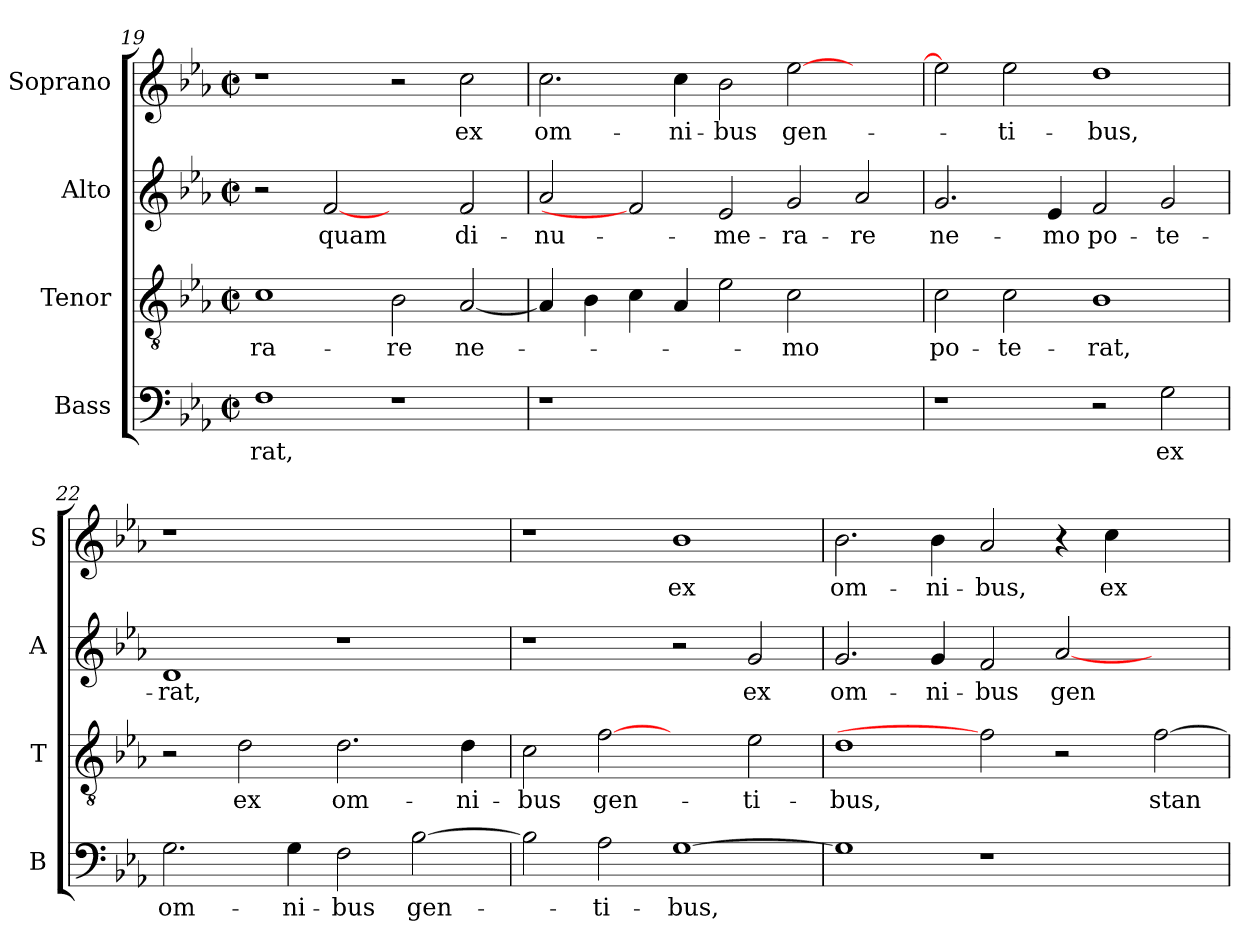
**kern	**text	**kern	**text	**kern	**text	**kern	**text
*part4	*part4	*part3	*part3	*part2	*part2	*part1	*part1
*staff4	*staff4	*staff3	*staff3	*staff2	*staff2	*staff1	*staff1
*I"Bass	*	*I"Tenor	*	*I"Alto	*	*I"Soprano	*
*I'B	*	*I'T	*	*I'A	*	*I'S	*
*clefF4	*	*clefGv2	*	*clefG2	*	*clefG2	*
*ITrd7c12	*	*ITrd7c12	*	*	*	*	*
*k[b-e-a-]	*	*k[b-e-a-]	*	*k[b-e-a-]	*	*k[b-e-a-]	*
*E-:	*	*E-:	*	*E-:	*	*E-:	*
*M2/2	*	*M2/2	*	*M2/2	*	*M2/2	*
*met(c|)	*	*met(c|)	*	*met(c|)	*	*met(c|)	*
=19	=19	=19	=19	=19	=19	=19	=19
!	!LO:LY:b:color=#000000	!	!	!	!	!	!
!	!	!	!LO:LY:b:color=#000000	!	!	!	!
1FFi	-rat,	1Ci	-ra-	2r	.	1r	.
!	!	!	!	!	!LO:LY:b:color=#000000	!	!
.	.	.	.	[2fi	quam	.	.
!	!	!	!LO:LY:b:color=#000000	!	!	!	!
1r	.	2BB-i\	-re	2ryy	.	2r	.
!	!	!	!LO:LY:b:color=#000000	!	!	!	!
!	!	!	!	!	!LO:LY:b:color=#000000	!	!
!	!	!	!	!	!	!	!LO:LY:b:color=#000000
.	.	[<2AA-i/	ne-	2fi/	di-	2cci\	ex
=20	=20	=20	=20	=20	=20	=20	=20
!LO:N:vis=1	!	!	!	!	!	!	!
!	!	!	!	!	!LO:LY:b:color=#000000	!	!
!	!	!	!	!	!	!	!LO:LY:b:color=#000000
1r	.	4AA-i/]	.	2a-i/	-nu-	2.cci\	om-
.	.	4BB-i\	.	.	.	.	.
.	.	4Ci\	.	2fi]	.	.	.
!	!	!	!	!	!	!	!LO:LY:b:color=#000000
.	.	4AA-i/	.	.	.	4cci\	-ni-
!	!	!	!	!	!LO:LY:b:color=#000000	!	!
!	!	!	!	!	!	!	!LO:LY:b:color=#000000
1.ryy	.	2E-i\	.	2e-i/	-me-	2b-i\	-bus
!	!	!	!LO:LY:b:color=#000000	!	!	!	!
!	!	!	!	!	!LO:LY:b:color=#000000	!	!
!	!	!	!	!	!	!	!LO:LY:b:color=#000000
.	.	2Ci\	-mo	2gi/	-ra-	[>2ee-i\	gen-
!	!	!	!	!	!LO:LY:b:color=#000000	!	!
.	.	2ryy	.	2a-i/	-re	2ryy	.
=21	=21	=21	=21	=21	=21	=21	=21
!	!	!	!LO:LY:b:color=#000000	!	!	!	!
!	!	!	!	!	!LO:LY:b:color=#000000	!	!
1r	.	2Ci\	po-	2.gi/	ne-	2ee-i\]	.
!	!	!	!LO:LY:b:color=#000000	!	!	!	!
!	!	!	!	!	!	!	!LO:LY:b:color=#000000
.	.	2Ci\	-te-	.	.	2ee-i\	-ti-
!	!	!	!	!	!LO:LY:b:color=#000000	!	!
.	.	.	.	4e-i/	-mo	.	.
!	!	!	!LO:LY:b:color=#000000	!	!	!	!
!	!	!	!	!	!LO:LY:b:color=#000000	!	!
!	!	!	!	!	!	!	!LO:LY:b:color=#000000
2r	.	1BB-i	-rat,	2fi/	po-	1ddi	-bus,
!	!LO:LY:b:color=#000000	!	!	!	!	!	!
!	!	!	!	!	!LO:LY:b:color=#000000	!	!
2GGi\	ex	.	.	2gi/	-te-	.	.
!!LO:LB:g=z
=22	=22	=22	=22	=22	=22	=22	=22
!	!LO:LY:b:color=#000000	!	!	!	!	!	!
!	!	!	!	!	!LO:LY:b:color=#000000	!LO:N:vis=1	!
2.GGi\	om-	2r	.	1di	-rat,	1r	.
!	!	!	!LO:LY:b:color=#000000	!	!	!	!
.	.	2Di\	ex	.	.	.	.
!	!LO:LY:b:color=#000000	!	!	!	!	!	!
4GGi\	-ni-	.	.	.	.	.	.
!	!LO:LY:b:color=#000000	!	!	!	!	!	!
!	!	!	!LO:LY:b:color=#000000	!	!	!	!
2FFi\	-bus	2.Di\	om-	1r	.	1ryy	.
!	!LO:LY:b:color=#000000	!	!	!	!	!	!
[>2BB-i\	gen-	.	.	.	.	.	.
!	!	!	!LO:LY:b:color=#000000	!	!	!	!
.	.	4Di\	-ni-	.	.	.	.
=23	=23	=23	=23	=23	=23	=23	=23
!	!	!	!LO:LY:b:color=#000000	!	!	!	!
2BB-i\]	.	2Ci\	-bus	1r	.	1r	.
!	!LO:LY:b:color=#000000	!	!	!	!	!	!
!	!	!	!LO:LY:b:color=#000000	!	!	!	!
2AA-i\	-ti-	[2Fi	gen-	.	.	.	.
!	!LO:LY:b:color=#000000	!	!	!	!	!	!
!	!	!	!	!	!	!	!LO:LY:b:color=#000000
[>1GGi	-bus,	2ryy	.	2r	.	1b-i	ex
!	!	!	!LO:LY:b:color=#000000	!	!	!	!
!	!	!	!	!	!LO:LY:b:color=#000000	!	!
.	.	2E-i\	-ti-	2gi/	ex	.	.
=24	=24	=24	=24	=24	=24	=24	=24
!	!	!	!LO:LY:b:color=#000000	!	!	!	!
!	!	!	!	!	!LO:LY:b:color=#000000	!	!
!	!	!	!	!	!	!	!LO:LY:b:color=#000000
1GGi]	.	1Di	-bus,	2.gi/	om-	2.b-i\	om-
!	!	!	!	!	!LO:LY:b:color=#000000	!	!
!	!	!	!	!	!	!	!LO:LY:b:color=#000000
.	.	.	.	4gi/	-ni-	4b-i\	-ni-
!	!	!	!	!	!LO:LY:b:color=#000000	!	!
!	!	!	!	!	!	!	!LO:LY:b:color=#000000
1r	.	2Fi]	.	2fi/	-bus	2a-i/	-bus,
!	!	!	!	!	!LO:LY:b:color=#000000	!	!
.	.	2r	.	[<2a-i/	gen-	4r	.
!	!	!	!	!	!	!	!LO:LY:b:color=#000000
.	.	.	.	.	.	4cci\	ex
!	!	!	!LO:LY:b:color=#000000	!	!	!	!
2ryy	.	[>2Fi\	stan-	2ryy	.	2ryy	.
=	=	=	=	=	=	=	=
*-	*-	*-	*-	*-	*-	*-	*-
